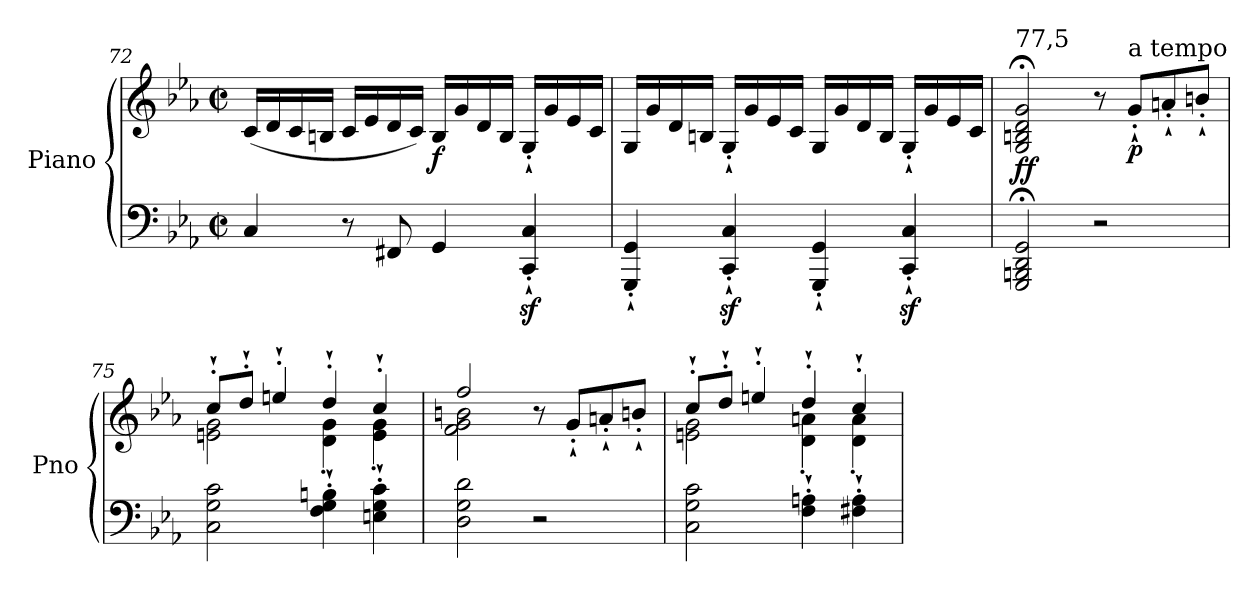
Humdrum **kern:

**kern	**kern	**dynam
*part1	*part1	*part1
*staff2	*staff1	*staff1/2
*I"Piano	*	*
*I'Pno	*	*
*clefF4	*clefG2	*
*k[b-e-a-]	*k[b-e-a-]	*
*E-:	*E-:	*
*M2/2	*M2/2	*
*met(c|)	*met(c|)	*
=72	=72	=72
4C/	(16c/LL	.
.	16d/	.
.	16c/	.
.	16Bn/JJ	.
8r	16c/LL	.
.	16e-/	.
8FF#X/	16d/	.
.	16c/JJ)	.
!	!	!LO:DY:b
4GG/	16B/LL	f
.	16g/	.
.	16d/	.
.	16B/JJ	.
4CC/z<`' 4C/z<`'	16G`'/LL	.
.	16g/	.
.	16e-/	.
.	16c/JJ	.
!!LO:LB:g=z
=73	=73	=73
4GGG/`' 4GG/`'	16G/LL	.
.	16g/	.
.	16d/	.
.	16Bn/JJ	.
4CC/z<`' 4C/z<`'	16G`'/LL	.
.	16g/	.
.	16e-/	.
.	16c/JJ	.
4GGG/`' 4GG/`'	16G/LL	.
.	16g/	.
.	16d/	.
.	16B/JJ	.
4CC/z<`' 4C/z<`'	16G`'/LL	.
.	16g/	.
.	16e-/	.
.	16c/JJ	.
=74	=74	=74
!	!LO:TX:a:t=77,5	!
!	!	!LO:DY:b
2GGG/; 2BBBn/; 2DD/; 2GG/;	2G/;< 2Bn/;< 2d/;< 2g/;<	ff
2r	8r	.
!	!LO:TX:a:t=a tempo	!
!	!	!LO:DY:b
.	8g`'/L	p
.	8an`'/	.
.	8bn`'/J	.
=75	=75	=75
*	*^	*
2C\ 2G\ 2c\	8cc`'/L	2en\ 2g\	.
.	8dd`'/J	.	.
.	4een`'/	.	.
4F\'` 4G\'` 4Bn\'`	4dd`'/	4d\' 4g\'	.
4En\'` 4G\'` 4c\'`	4cc`'/	4e\' 4g\'	.
=76	=76	=76	=76
2D\ 2G\ 2d\	2ff/	2f\ 2g\ 2bn\	.
2r	8r	2ryy	.
.	8g`'/L	.	.
.	8an`'/	.	.
.	8bn`'/J	.	.
=77	=77	=77	=77
2C\ 2G\ 2c\	8cc`'/L	2en\ 2g\	.
.	8dd`'/J	.	.
.	4een`'/	.	.
4F\'` 4An\'`	4dd`'/	4d\' 4an\'	.
4F#X\'` 4A\'`	4cc`'/	4d\' 4a\'	.
*	*v	*v	*
=	=	=
*-	*-	*-
